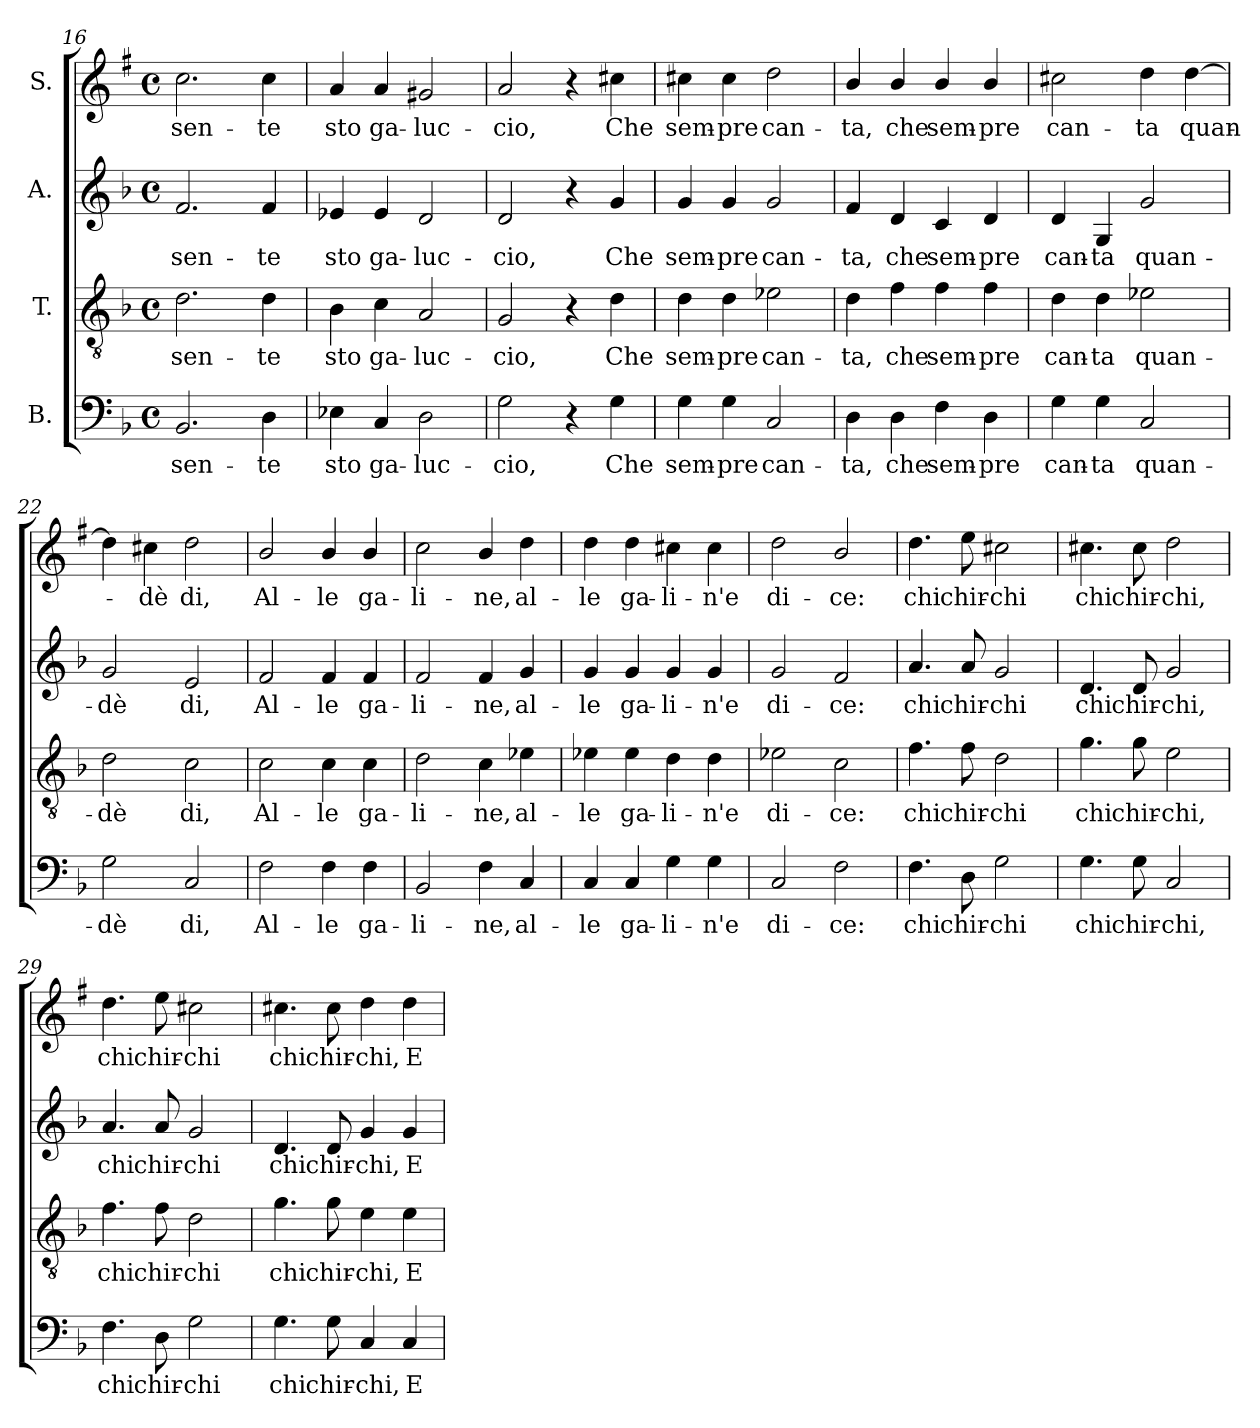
**kern	**text	**kern	**text	**kern	**text	**kern	**text
*part4	*part4	*part3	*part3	*part2	*part2	*part1	*part1
*staff4	*staff4	*staff3	*staff3	*staff2	*staff2	*staff1	*staff1
*I"B.	*	*I"T.	*	*I"A.	*	*I"S.	*
!!LO:LB:g=z
*clefF4	*	*clefGv2	*	*clefG2	*	*clefG2	*
*	*	*	*	*	*	*ITrd1c2	*
*k[b-]	*	*k[b-]	*	*k[b-]	*	*k[b-]	*
*F:	*	*F:	*	*F:	*	*F:	*
*M4/4	*	*M4/4	*	*M4/4	*	*M4/4	*
*met(c)	*	*met(c)	*	*met(c)	*	*met(c)	*
=16	=16	=16	=16	=16	=16	=16	=16
2.BB-/	-sen-	2.d\	-sen-	2.f/	-sen-	2.b-\	-sen-
4D\	-te	4d\	-te	4f/	-te	4b-\	-te
=17	=17	=17	=17	=17	=17	=17	=17
4E-X\	sto	4B-\	sto	4e-X/	sto	4g/	sto
4C/	ga-	4c\	ga-	4e-/	ga-	4g/	ga-
2D\	-luc-	2A/	-luc-	2d/	-luc-	2f#X/	-luc-
=18	=18	=18	=18	=18	=18	=18	=18
2G\	-cio,	2G/	-cio,	2d/	-cio,	2g/	-cio,
4r	.	4r	.	4r	.	4r	.
4G\	Che	4d\	Che	4g/	Che	4bn\	Che
=19	=19	=19	=19	=19	=19	=19	=19
4G\	sem-	4d\	sem-	4g/	sem-	4bn\	sem-
4G\	-pre	4d\	-pre	4g/	-pre	4b\	-pre
2C/	can-	2e-X\	can-	2g/	can-	2cc\	can-
=20	=20	=20	=20	=20	=20	=20	=20
4D\	-ta,	4d\	-ta,	4f/	-ta,	4a/	-ta,
4D\	che	4f\	che	4d/	che	4a/	che
4F\	sem-	4f\	sem-	4c/	sem-	4a/	sem-
4D\	-pre	4f\	-pre	4d/	-pre	4a/	-pre
=21	=21	=21	=21	=21	=21	=21	=21
4G\	can-	4d\	can-	4d/	can-	2bn\	can-
4G\	-ta	4d\	-ta	4G/	-ta	.	.
2C/	quan-	2e-X\	quan-	2g/	quan-	4cc\	-ta
.	.	.	.	.	.	[4cc\	quan-
=22	=22	=22	=22	=22	=22	=22	=22
2G\	-dè	2d\	-dè	2g/	-dè	4cc\]	.
.	.	.	.	.	.	4bn\	-dè
2C/	di,	2c\	di,	2e/	di,	2cc\	di,
!!LO:PB:g=z
=23	=23	=23	=23	=23	=23	=23	=23
2F\	Al-	2c\	Al-	2f/	Al-	2a/	Al-
4F\	-le	4c\	-le	4f/	-le	4a/	-le
4F\	ga-	4c\	ga-	4f/	ga-	4a/	ga-
=24	=24	=24	=24	=24	=24	=24	=24
2BB-/	-li-	2d\	-li-	2f/	-li-	2b-\	-li-
4F\	-ne,	4c\	-ne,	4f/	-ne,	4a/	-ne,
4C/	al-	4e-X\	al-	4g/	al-	4cc\	al-
=25	=25	=25	=25	=25	=25	=25	=25
4C/	-le	4e-X\	-le	4g/	-le	4cc\	-le
4C/	ga-	4e-\	ga-	4g/	ga-	4cc\	ga-
4G\	-li-	4d\	-li-	4g/	-li-	4bn\	-li-
4G\	-n'e	4d\	-n'e	4g/	-n'e	4b\	-n'e
=26	=26	=26	=26	=26	=26	=26	=26
2C/	di-	2e-X\	di-	2g/	di-	2cc\	di-
2F\	-ce:	2c\	-ce:	2f/	-ce:	2a/	-ce:
=27	=27	=27	=27	=27	=27	=27	=27
4.F\	chi	4.f\	chi	4.a/	chi	4.cc\	chi
8D\	chir-	8f\	chir-	8a/	chir-	8dd\	chir-
2G\	-chi	2d\	-chi	2g/	-chi	2bn\	-chi
=28	=28	=28	=28	=28	=28	=28	=28
4.G\	chi	4.g\	chi	4.d/	chi	4.bn\	chi
8G\	chir-	8g\	chir-	8d/	chir-	8b\	chir-
2C/	-chi,	2e\	-chi,	2g/	-chi,	2cc\	-chi,
=29	=29	=29	=29	=29	=29	=29	=29
4.F\	chi	4.f\	chi	4.a/	chi	4.cc\	chi
8D\	chir-	8f\	chir-	8a/	chir-	8dd\	chir-
2G\	-chi	2d\	-chi	2g/	-chi	2bn\	-chi
=30	=30	=30	=30	=30	=30	=30	=30
4.G\	chi	4.g\	chi	4.d/	chi	4.bn\	chi
8G\	chir-	8g\	chir-	8d/	chir-	8b\	chir-
4C/	-chi,	4e\	-chi,	4g/	-chi,	4cc\	-chi,
4C/	E	4e\	E	4g/	E	4cc\	E
=	=	=	=	=	=	=	=
*-	*-	*-	*-	*-	*-	*-	*-
